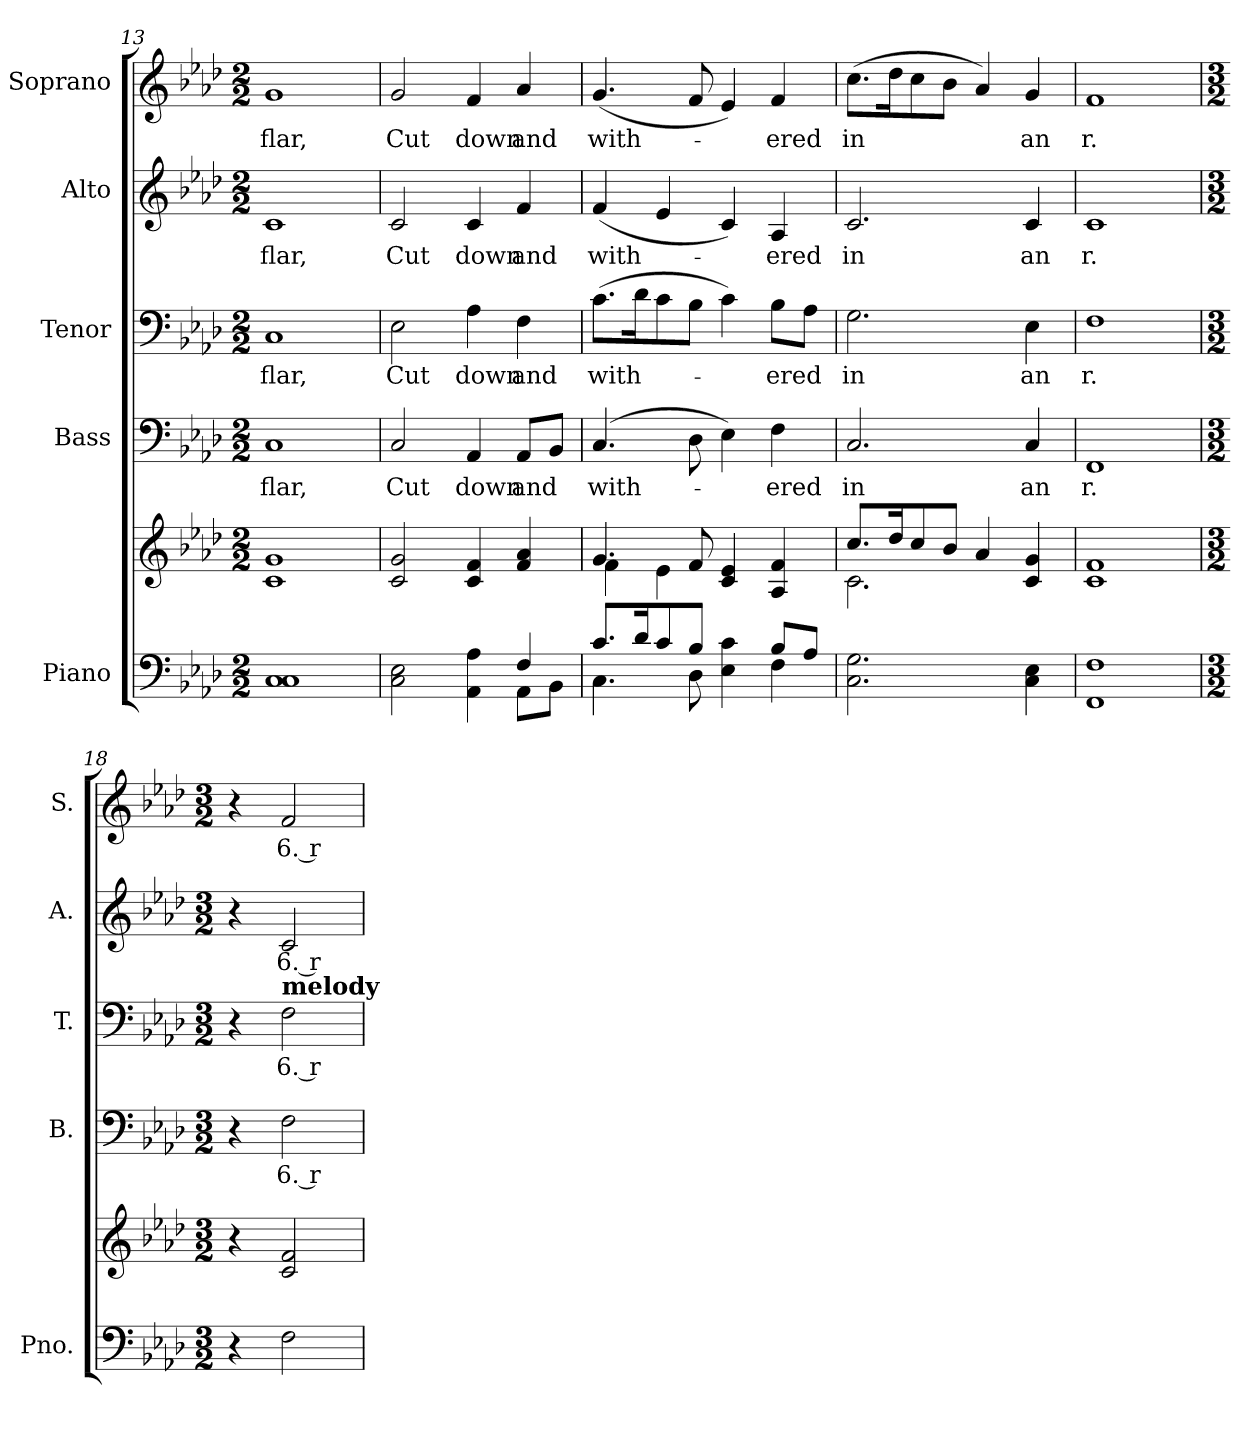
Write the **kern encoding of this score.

**kern	**kern	**kern	**text	**kern	**text	**kern	**text	**kern	**text
*part5	*part5	*part4	*part4	*part3	*part3	*part2	*part2	*part1	*part1
*staff6	*staff5	*staff4	*staff4	*staff3	*staff3	*staff2	*staff2	*staff1	*staff1
*I"Piano	*	*I"Bass	*	*I"Tenor	*	*I"Alto	*	*I"Soprano	*
*I'Pno.	*	*I'B.	*	*I'T.	*	*I'A.	*	*I'S.	*
!!LO:PB:g=z
*clefF4	*clefG2	*clefF4	*	*clefF4	*	*clefG2	*	*clefG2	*
*k[b-e-a-d-]	*k[b-e-a-d-]	*k[b-e-a-d-]	*	*k[b-e-a-d-]	*	*k[b-e-a-d-]	*	*k[b-e-a-d-]	*
*A-:	*A-:	*A-:	*	*A-:	*	*A-:	*	*A-:	*
*M2/2	*M2/2	*M2/2	*	*M2/2	*	*M2/2	*	*M2/2	*
=13	=13	=13	=13	=13	=13	=13	=13	=13	=13
!	!	!	!LO:LY:b:color=#000000	!	!	!	!	!	!
!	!	!	!	!	!LO:LY:b:color=#000000	!	!	!	!
!	!	!	!	!	!	!	!LO:LY:b:color=#000000	!	!
!	!	!	!	!	!	!	!	!	!LO:LY:b:color=#000000
1Ci 1Ci	1ci 1gi	1Ci	flar,	1Ci	flar,	1ci	flar,	1gi	flar,
=14	=14	=14	=14	=14	=14	=14	=14	=14	=14
*^	*	*	*	*	*	*	*	*	*
!	!	!	!	!LO:LY:b:color=#000000	!	!	!	!	!	!
!	!	!	!	!	!	!LO:LY:b:color=#000000	!	!	!	!
!	!	!	!	!	!	!	!	!LO:LY:b:color=#000000	!	!
!	!	!	!	!	!	!	!	!	!	!LO:LY:b:color=#000000
2Ci\ 2E-i	2ryy	2ci/ 2gi	2Ci/	Cut	2E-i\	Cut	2ci/	Cut	2gi/	Cut
!	!	!	!	!LO:LY:b:color=#000000	!	!	!	!	!	!
!	!	!	!	!	!	!LO:LY:b:color=#000000	!	!	!	!
!	!	!	!	!	!	!	!	!LO:LY:b:color=#000000	!	!
!	!	!	!	!	!	!	!	!	!	!LO:LY:b:color=#000000
4AA-i\ 4A-i	4ryy	4ci/ 4fi	4AA-i/	down	4A-i\	down	4ci/	down	4fi/	down
!	!	!	!	!LO:LY:b:color=#000000	!	!	!	!	!	!
!	!	!	!	!	!	!LO:LY:b:color=#000000	!	!	!	!
!	!	!	!	!	!	!	!	!LO:LY:b:color=#000000	!	!
!	!	!	!	!	!	!	!	!	!	!LO:LY:b:color=#000000
4Fi/	8AA-i\L	4fi/ 4a-i	8AA-i/L	and	4Fi\	and	4fi/	and	4a-i/	and
.	8BB-i\J	.	8BB-i/J	.	.	.	.	.	.	.
=15	=15	=15	=15	=15	=15	=15	=15	=15	=15	=15
*	*	*^	*	*	*	*	*	*	*	*
!	!	!	!	!	!LO:LY:b:color=#000000	!	!	!	!	!	!
!	!	!	!	!	!	!	!LO:LY:b:color=#000000	!	!	!	!
!	!	!	!	!	!	!	!	!	!LO:LY:b:color=#000000	!	!
!	!	!	!	!	!	!	!	!	!	!	!LO:LY:b:color=#000000
8.ci/L	4.Ci\	4.gi/	4fi\	(4.Ci/	with-	(8.ci\L	with-	(4fi/	with-	(4.gi/	with-
16d-i/K	.	.	.	.	.	16d-i\K	.	.	.	.	.
8ci/	.	.	4e-i\	.	.	8ci\	.	4e-i/	.	.	.
8B-i/J	8D-i\	8fi/	.	8D-i\	.	8B-i\J	.	.	.	8fi/	.
4E-i\ 4ci	4ryy	4ci/ 4e-i	2ryy	4E-i\)	.	4ci\)	.	4ci/)	.	4e-i/)	.
!	!	!	!	!	!LO:LY:b:color=#000000	!	!	!	!	!	!
!	!	!	!	!	!	!	!LO:LY:b:color=#000000	!	!	!	!
!	!	!	!	!	!	!	!	!	!LO:LY:b:color=#000000	!	!
!	!	!	!	!	!	!	!	!	!	!	!LO:LY:b:color=#000000
8B-i/L	4Fi\	4A-i/ 4fi	.	4Fi\	-ered	8B-i\L	-ered	4A-i/	-ered	4fi/	-ered
8A-i/J	.	.	.	.	.	8A-i\J	.	.	.	.	.
*v	*v	*	*	*	*	*	*	*	*	*	*
=16	=16	=16	=16	=16	=16	=16	=16	=16	=16	=16
!	!	!	!	!LO:LY:b:color=#000000	!	!	!	!	!	!
!	!	!	!	!	!	!LO:LY:b:color=#000000	!	!	!	!
!	!	!	!	!	!	!	!	!LO:LY:b:color=#000000	!	!
!	!	!	!	!	!	!	!	!	!	!LO:LY:b:color=#000000
2.Ci\ 2.Gi	8.cci/L	2.ci\	2.Ci/	in	2.Gi\	in	2.ci/	in	(8.cci\L	in
.	16dd-i/K	.	.	.	.	.	.	.	16dd-i\K	.
.	8cci/	.	.	.	.	.	.	.	8cci\	.
.	8b-i/J	.	.	.	.	.	.	.	8b-i\J	.
.	4a-i/	.	.	.	.	.	.	.	4a-i/)	.
!	!	!	!	!LO:LY:b:color=#000000	!	!	!	!	!	!
!	!	!	!	!	!	!LO:LY:b:color=#000000	!	!	!	!
!	!	!	!	!	!	!	!	!LO:LY:b:color=#000000	!	!
!	!	!	!	!	!	!	!	!	!	!LO:LY:b:color=#000000
4Ci\ 4E-i	4ci/ 4gi	4ryy	4Ci/	an	4E-i\	an	4ci/	an	4gi/	an
*	*v	*v	*	*	*	*	*	*	*	*
!!LO:PB:g=z
=17	=17	=17	=17	=17	=17	=17	=17	=17	=17
*	*^	*	*	*	*	*	*	*	*
!	!	!	!	!LO:LY:b:color=#000000	!	!	!	!	!	!
*	*v	*v	*	*	*	*	*	*	*	*
*	*^	*	*	*	*	*	*	*	*
!	!	!	!	!	!	!LO:LY:b:color=#000000	!	!	!	!
*	*v	*v	*	*	*	*	*	*	*	*
*	*^	*	*	*	*	*	*	*	*
!	!	!	!	!	!	!	!	!LO:LY:b:color=#000000	!	!
*	*v	*v	*	*	*	*	*	*	*	*
*	*^	*	*	*	*	*	*	*	*
!	!	!	!	!	!	!	!	!	!	!LO:LY:b:color=#000000
*	*v	*v	*	*	*	*	*	*	*	*
1FFi 1Fi	1ci 1fi	1FFi	r.	1Fi	r.	1ci	r.	1fi	r.
!!LO:PB:g=z
=18	=18	=18	=18	=18	=18	=18	=18	=18	=18
*M3/2	*M3/2	*M3/2	*	*M3/2	*	*M3/2	*	*M3/2	*
4r	4r	4r	.	4r	.	4r	.	4r	.
!	!	!	!LO:LY:b:color=#000000	!	!	!	!	!	!
!	!	!	!	!	!LO:LY:b:color=#000000	!	!	!	!
!	!	!	!	!	!	!	!LO:LY:b:color=#000000	!	!
!	!	!	!	!LO:TX:a:B:t=melody	!	!	!	!	!
!	!	!	!	!	!	!	!	!	!LO:LY:b:color=#000000
2Fi\	2ci/ 2fi	2Fi\	6. r	2Fi\	6. r	2ci/	6. r	2fi/	6. r
=	=	=	=	=	=	=	=	=	=
*-	*-	*-	*-	*-	*-	*-	*-	*-	*-
